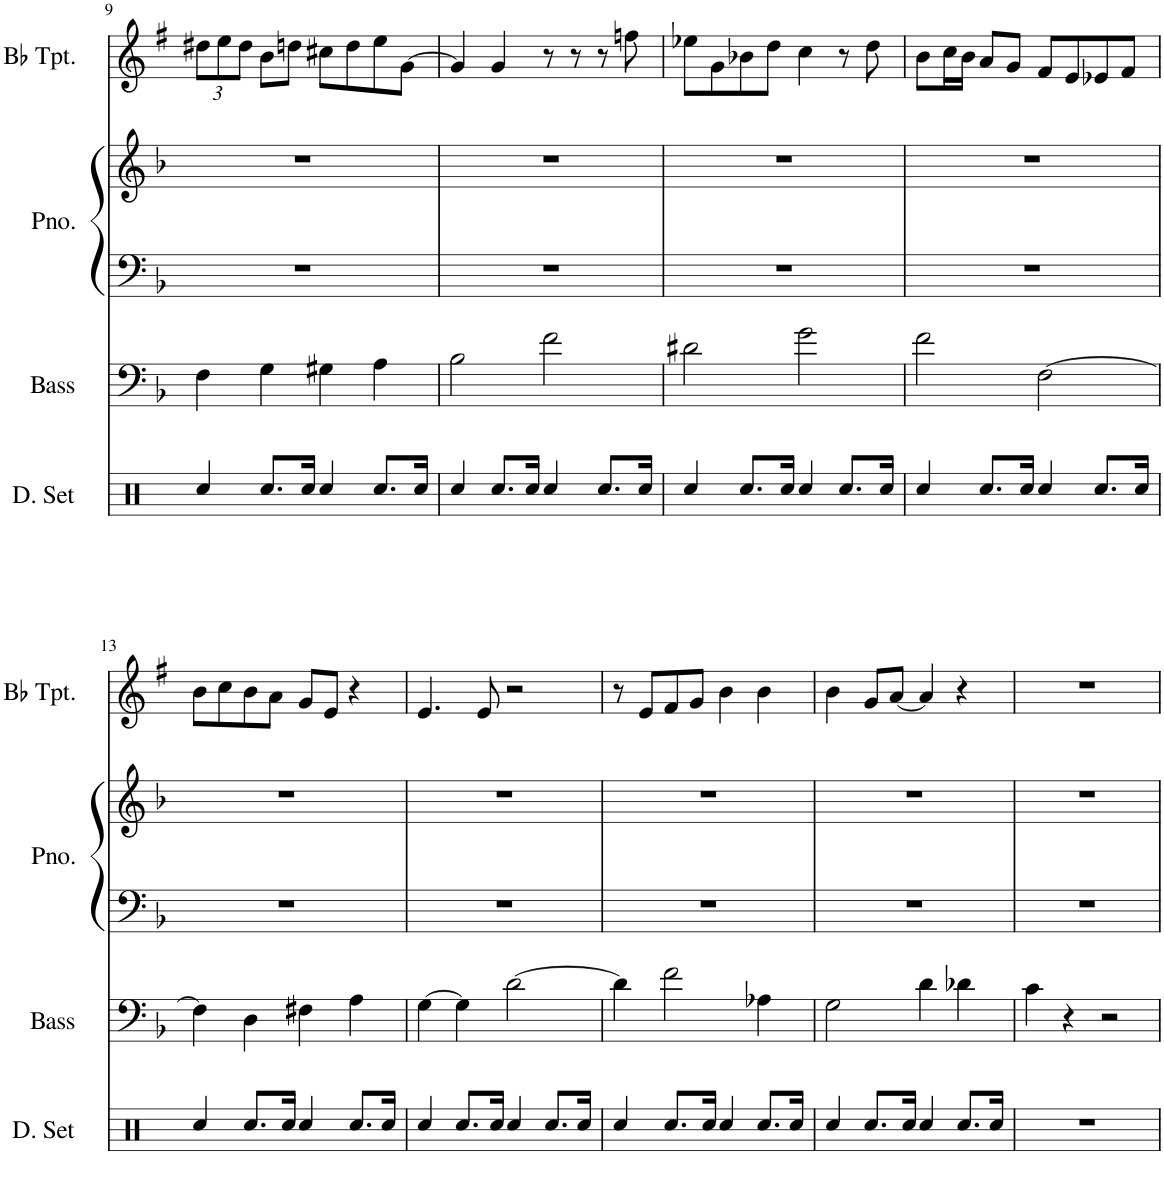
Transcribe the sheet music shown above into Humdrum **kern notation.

**kern	**kern	**kern	**kern	**kern
*part4	*part3	*part2	*part2	*part1
*staff5	*staff4	*staff3	*staff2	*staff1
*I"Drumset	*I"Acoustic Bass	*I"Piano	*	*I"Bb Trumpet
*I'D. Set	*I'Bass	*I'Pno.	*	*I'Bb Tpt.
!!LO:PB:g=z
*clefX	*clefF4	*clefF4	*clefG2	*clefG2
*	*Trd7c12	*	*	*Trd1c2
*k[]	*k[b-]	*k[b-]	*k[b-]	*k[f#]
*M4/4	*M4/4	*M4/4	*M4/4	*M4/4
*	*	*	*	*Xbrackettup
=9	=9	=9	=9	=9
4Rcc/	4F\	1r	1r	12dd#X\L
.	.	.	.	12ee\
.	.	.	.	12dd#\J
8.Rcc/L	4G\	.	.	8b\L
.	.	.	.	8ddn\J
16Rcc/Jk	.	.	.	.
4Rcc/	4G#X\	.	.	8cc#X\L
.	.	.	.	8dd\
8.Rcc/L	4A\	.	.	8ee\
.	.	.	.	[8g\J
16Rcc/Jk	.	.	.	.
=10	=10	=10	=10	=10
4Rcc/	2B-\	1r	1r	4g/]
8.Rcc/L	.	.	.	4g/
16Rcc/Jk	.	.	.	.
4Rcc/	2f\	.	.	8r
.	.	.	.	8r
8.Rcc/L	.	.	.	8r
.	.	.	.	8ffn\
16Rcc/Jk	.	.	.	.
=11	=11	=11	=11	=11
4Rcc/	2d#X\	1r	1r	8ee-X\L
.	.	.	.	8g\
8.Rcc/L	.	.	.	8b-X\
.	.	.	.	8dd\J
16Rcc/Jk	.	.	.	.
4Rcc/	2g\	.	.	4cc\
8.Rcc/L	.	.	.	8r
.	.	.	.	8dd\
16Rcc/Jk	.	.	.	.
=12	=12	=12	=12	=12
4Rcc/	2f\	1r	1r	8b\L
.	.	.	.	16cc\L
.	.	.	.	16b\JJ
8.Rcc/L	.	.	.	8a/L
.	.	.	.	8g/J
16Rcc/Jk	.	.	.	.
4Rcc/	[2F\	.	.	8f#/L
.	.	.	.	8e/
8.Rcc/L	.	.	.	8e-X/
.	.	.	.	8f#/J
16Rcc/Jk	.	.	.	.
!!LO:LB:g=z
=13	=13	=13	=13	=13
4Rcc/	4F\]	1r	1r	8b\L
.	.	.	.	8cc\
8.Rcc/L	4D\	.	.	8b\
.	.	.	.	8a\J
16Rcc/Jk	.	.	.	.
4Rcc/	4F#X\	.	.	8g/L
.	.	.	.	8e/J
8.Rcc/L	4A\	.	.	4r
16Rcc/Jk	.	.	.	.
=14	=14	=14	=14	=14
4Rcc/	[4G\	1r	1r	4.e/
8.Rcc/L	4G\]	.	.	.
.	.	.	.	8e/
16Rcc/Jk	.	.	.	.
4Rcc/	[2d\	.	.	2r
8.Rcc/L	.	.	.	.
16Rcc/Jk	.	.	.	.
=15	=15	=15	=15	=15
4Rcc/	4d\]	1r	1r	8r
.	.	.	.	8e/L
8.Rcc/L	2f\	.	.	8f#/
.	.	.	.	8g/J
16Rcc/Jk	.	.	.	.
4Rcc/	.	.	.	4b\
8.Rcc/L	4A-X\	.	.	4b\
16Rcc/Jk	.	.	.	.
=16	=16	=16	=16	=16
4Rcc/	2G\	1r	1r	4b\
8.Rcc/L	.	.	.	8g/L
.	.	.	.	[8a/J
16Rcc/Jk	.	.	.	.
4Rcc/	4d\	.	.	4a/]
8.Rcc/L	4d-X\	.	.	4r
16Rcc/Jk	.	.	.	.
=17	=17	=17	=17	=17
1r	4c\	1r	1r	1r
.	4r	.	.	.
.	2r	.	.	.
=	=	=	=	=
*-	*-	*-	*-	*-
